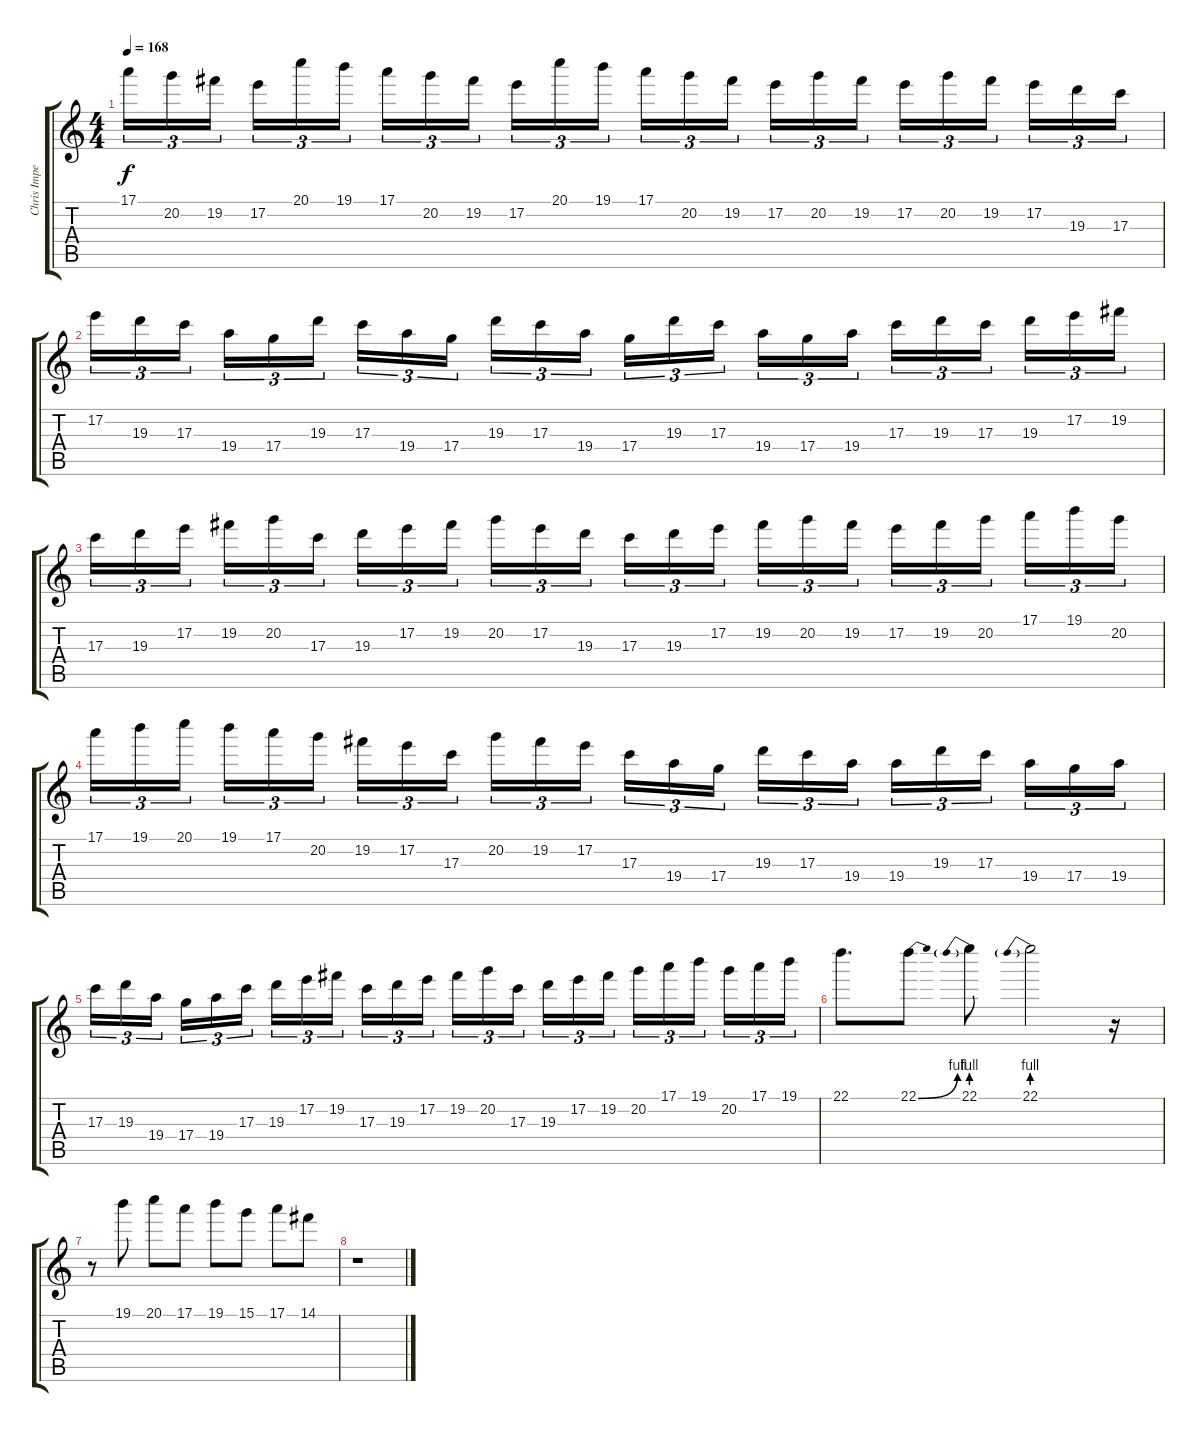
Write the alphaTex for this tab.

\track ("Chris Impellitteri" "Chris Impe") {instrument overdrivenguitar}
\staff {score tabs}
\tuning (E4 B3 G3 D3 A2 E2) {hide}
\ts (4 4)
\tempo 168
\clef g2
\ks c
17.1.16{tu (3 2) dy f} 20.2.16{tu (3 2)} 19.2.16{tu (3 2) beam splitsecondary} 17.2.16{tu (3 2)} 20.1.16{tu (3 2)} 19.1.16{tu (3 2)} 17.1.16{tu (3 2)} 20.2.16{tu (3 2)} 19.2.16{tu (3 2) beam splitsecondary} 17.2.16{tu (3 2)} 20.1.16{tu (3 2)} 19.1.16{tu (3 2)} 17.1.16{tu (3 2)} 20.2.16{tu (3 2)} 19.2.16{tu (3 2) beam splitsecondary} 17.2.16{tu (3 2)} 20.2.16{tu (3 2)} 19.2.16{tu (3 2)} 17.2.16{tu (3 2)} 20.2.16{tu (3 2)} 19.2.16{tu (3 2) beam splitsecondary} 17.2.16{tu (3 2)} 19.3.16{tu (3 2)} 17.3.16{tu (3 2)} |
17.2.16{tu (3 2)} 19.3.16{tu (3 2)} 17.3.16{tu (3 2) beam splitsecondary} 19.4.16{tu (3 2)} 17.4.16{tu (3 2)} 19.3.16{tu (3 2)} 17.3.16{tu (3 2)} 19.4.16{tu (3 2)} 17.4.16{tu (3 2) beam splitsecondary} 19.3.16{tu (3 2)} 17.3.16{tu (3 2)} 19.4.16{tu (3 2)} 17.4.16{tu (3 2)} 19.3.16{tu (3 2)} 17.3.16{tu (3 2) beam splitsecondary} 19.4.16{tu (3 2)} 17.4.16{tu (3 2)} 19.4.16{tu (3 2)} 17.3.16{tu (3 2)} 19.3.16{tu (3 2)} 17.3.16{tu (3 2) beam splitsecondary} 19.3.16{tu (3 2)} 17.2.16{tu (3 2)} 19.2.16{tu (3 2)} |
17.3.16{tu (3 2)} 19.3.16{tu (3 2)} 17.2.16{tu (3 2) beam splitsecondary} 19.2.16{tu (3 2)} 20.2.16{tu (3 2)} 17.3.16{tu (3 2)} 19.3.16{tu (3 2)} 17.2.16{tu (3 2)} 19.2.16{tu (3 2) beam splitsecondary} 20.2.16{tu (3 2)} 17.2.16{tu (3 2)} 19.3.16{tu (3 2)} 17.3.16{tu (3 2)} 19.3.16{tu (3 2)} 17.2.16{tu (3 2) beam splitsecondary} 19.2.16{tu (3 2)} 20.2.16{tu (3 2)} 19.2.16{tu (3 2)} 17.2.16{tu (3 2)} 19.2.16{tu (3 2)} 20.2.16{tu (3 2) beam splitsecondary} 17.1.16{tu (3 2)} 19.1.16{tu (3 2)} 20.2.16{tu (3 2)} |
17.1.16{tu (3 2)} 19.1.16{tu (3 2)} 20.1.16{tu (3 2) beam splitsecondary} 19.1.16{tu (3 2)} 17.1.16{tu (3 2)} 20.2.16{tu (3 2)} 19.2.16{tu (3 2)} 17.2.16{tu (3 2)} 17.3.16{tu (3 2) beam splitsecondary} 20.2.16{tu (3 2)} 19.2.16{tu (3 2)} 17.2.16{tu (3 2)} 17.3.16{tu (3 2)} 19.4.16{tu (3 2)} 17.4.16{tu (3 2) beam splitsecondary} 19.3.16{tu (3 2)} 17.3.16{tu (3 2)} 19.4.16{tu (3 2)} 19.4.16{tu (3 2)} 19.3.16{tu (3 2)} 17.3.16{tu (3 2) beam splitsecondary} 19.4.16{tu (3 2)} 17.4.16{tu (3 2)} 19.4.16{tu (3 2)} |
17.3.16{tu (3 2)} 19.3.16{tu (3 2)} 19.4.16{tu (3 2) beam splitsecondary} 17.4.16{tu (3 2)} 19.4.16{tu (3 2)} 17.3.16{tu (3 2)} 19.3.16{tu (3 2)} 17.2.16{tu (3 2)} 19.2.16{tu (3 2) beam splitsecondary} 17.3.16{tu (3 2)} 19.3.16{tu (3 2)} 17.2.16{tu (3 2)} 19.2.16{tu (3 2)} 20.2.16{tu (3 2)} 17.3.16{tu (3 2) beam splitsecondary} 19.3.16{tu (3 2)} 17.2.16{tu (3 2)} 19.2.16{tu (3 2)} 20.2.16{tu (3 2)} 17.1.16{tu (3 2)} 19.1.16{tu (3 2) beam splitsecondary} 20.2.16{tu (3 2)} 17.1.16{tu (3 2)} 19.1.16{tu (3 2)} |
22.1.8{d} 22.1{be (bend 0 0 60 4)}.8 22.1{be (prebend 0 4 60 4)}.8 22.1{be (prebend 0 4 60 4)}.2 r.16 |
r.8 19.1.8 20.1.8 17.1.8 19.1.8 15.1.8 17.1.8 14.1.8 |
r.1
